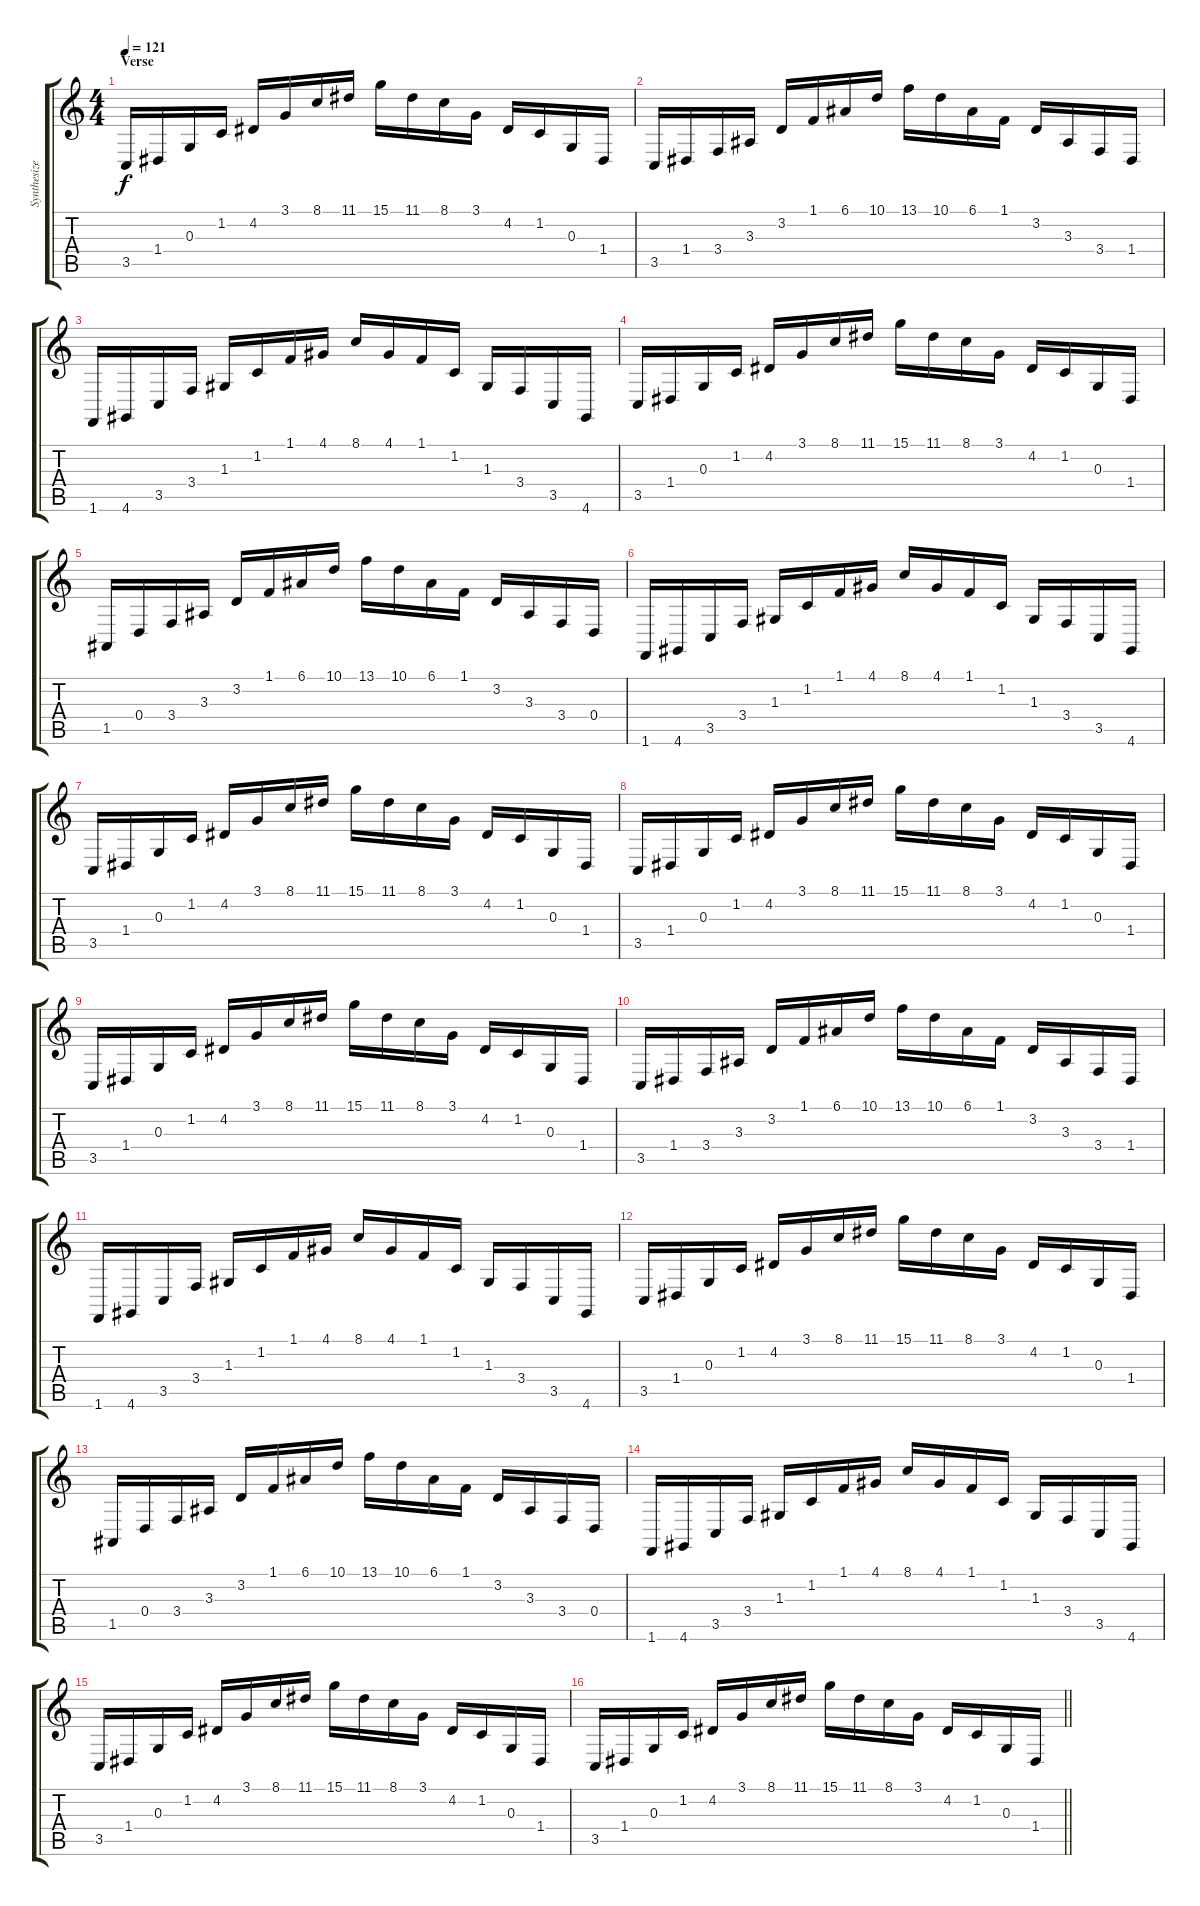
\track ("Synthesizer" "Synthesize") {instrument fx8scifi}
\staff {score tabs}
\tuning (E4 B3 G3 D3 A2 E2) {hide}
\ts (4 4)
\section ("" "Verse")
\tempo 121
\clef g2
\ks c
3.5.16{dy f} 1.4.16 0.3.16 1.2.16 4.2.16 3.1.16 8.1.16 11.1.16 15.1.16 11.1.16 8.1.16 3.1.16 4.2.16 1.2.16 0.3.16 1.4.16 |
3.5.16 1.4.16 3.4.16 3.3.16 3.2.16 1.1.16 6.1.16 10.1.16 13.1.16 10.1.16 6.1.16 1.1.16 3.2.16 3.3.16 3.4.16 1.4.16 |
1.6.16 4.6.16 3.5.16 3.4.16 1.3.16 1.2.16 1.1.16 4.1.16 8.1.16 4.1.16 1.1.16 1.2.16 1.3.16 3.4.16 3.5.16 4.6.16 |
3.5.16 1.4.16 0.3.16 1.2.16 4.2.16 3.1.16 8.1.16 11.1.16 15.1.16 11.1.16 8.1.16 3.1.16 4.2.16 1.2.16 0.3.16 1.4.16 |
1.5.16 0.4.16 3.4.16 3.3.16 3.2.16 1.1.16 6.1.16 10.1.16 13.1.16 10.1.16 6.1.16 1.1.16 3.2.16 3.3.16 3.4.16 0.4.16 |
1.6.16 4.6.16 3.5.16 3.4.16 1.3.16 1.2.16 1.1.16 4.1.16 8.1.16 4.1.16 1.1.16 1.2.16 1.3.16 3.4.16 3.5.16 4.6.16 |
3.5.16 1.4.16 0.3.16 1.2.16 4.2.16 3.1.16 8.1.16 11.1.16 15.1.16 11.1.16 8.1.16 3.1.16 4.2.16 1.2.16 0.3.16 1.4.16 |
3.5.16 1.4.16 0.3.16 1.2.16 4.2.16 3.1.16 8.1.16 11.1.16 15.1.16 11.1.16 8.1.16 3.1.16 4.2.16 1.2.16 0.3.16 1.4.16 |
3.5.16 1.4.16 0.3.16 1.2.16 4.2.16 3.1.16 8.1.16 11.1.16 15.1.16 11.1.16 8.1.16 3.1.16 4.2.16 1.2.16 0.3.16 1.4.16 |
3.5.16 1.4.16 3.4.16 3.3.16 3.2.16 1.1.16 6.1.16 10.1.16 13.1.16 10.1.16 6.1.16 1.1.16 3.2.16 3.3.16 3.4.16 1.4.16 |
1.6.16 4.6.16 3.5.16 3.4.16 1.3.16 1.2.16 1.1.16 4.1.16 8.1.16 4.1.16 1.1.16 1.2.16 1.3.16 3.4.16 3.5.16 4.6.16 |
3.5.16 1.4.16 0.3.16 1.2.16 4.2.16 3.1.16 8.1.16 11.1.16 15.1.16 11.1.16 8.1.16 3.1.16 4.2.16 1.2.16 0.3.16 1.4.16 |
1.5.16 0.4.16 3.4.16 3.3.16 3.2.16 1.1.16 6.1.16 10.1.16 13.1.16 10.1.16 6.1.16 1.1.16 3.2.16 3.3.16 3.4.16 0.4.16 |
1.6.16 4.6.16 3.5.16 3.4.16 1.3.16 1.2.16 1.1.16 4.1.16 8.1.16 4.1.16 1.1.16 1.2.16 1.3.16 3.4.16 3.5.16 4.6.16 |
3.5.16 1.4.16 0.3.16 1.2.16 4.2.16 3.1.16 8.1.16 11.1.16 15.1.16 11.1.16 8.1.16 3.1.16 4.2.16 1.2.16 0.3.16 1.4.16 |
\barLineRight lightlight
3.5.16 1.4.16 0.3.16 1.2.16 4.2.16 3.1.16 8.1.16 11.1.16 15.1.16 11.1.16 8.1.16 3.1.16 4.2.16 1.2.16 0.3.16 1.4.16
